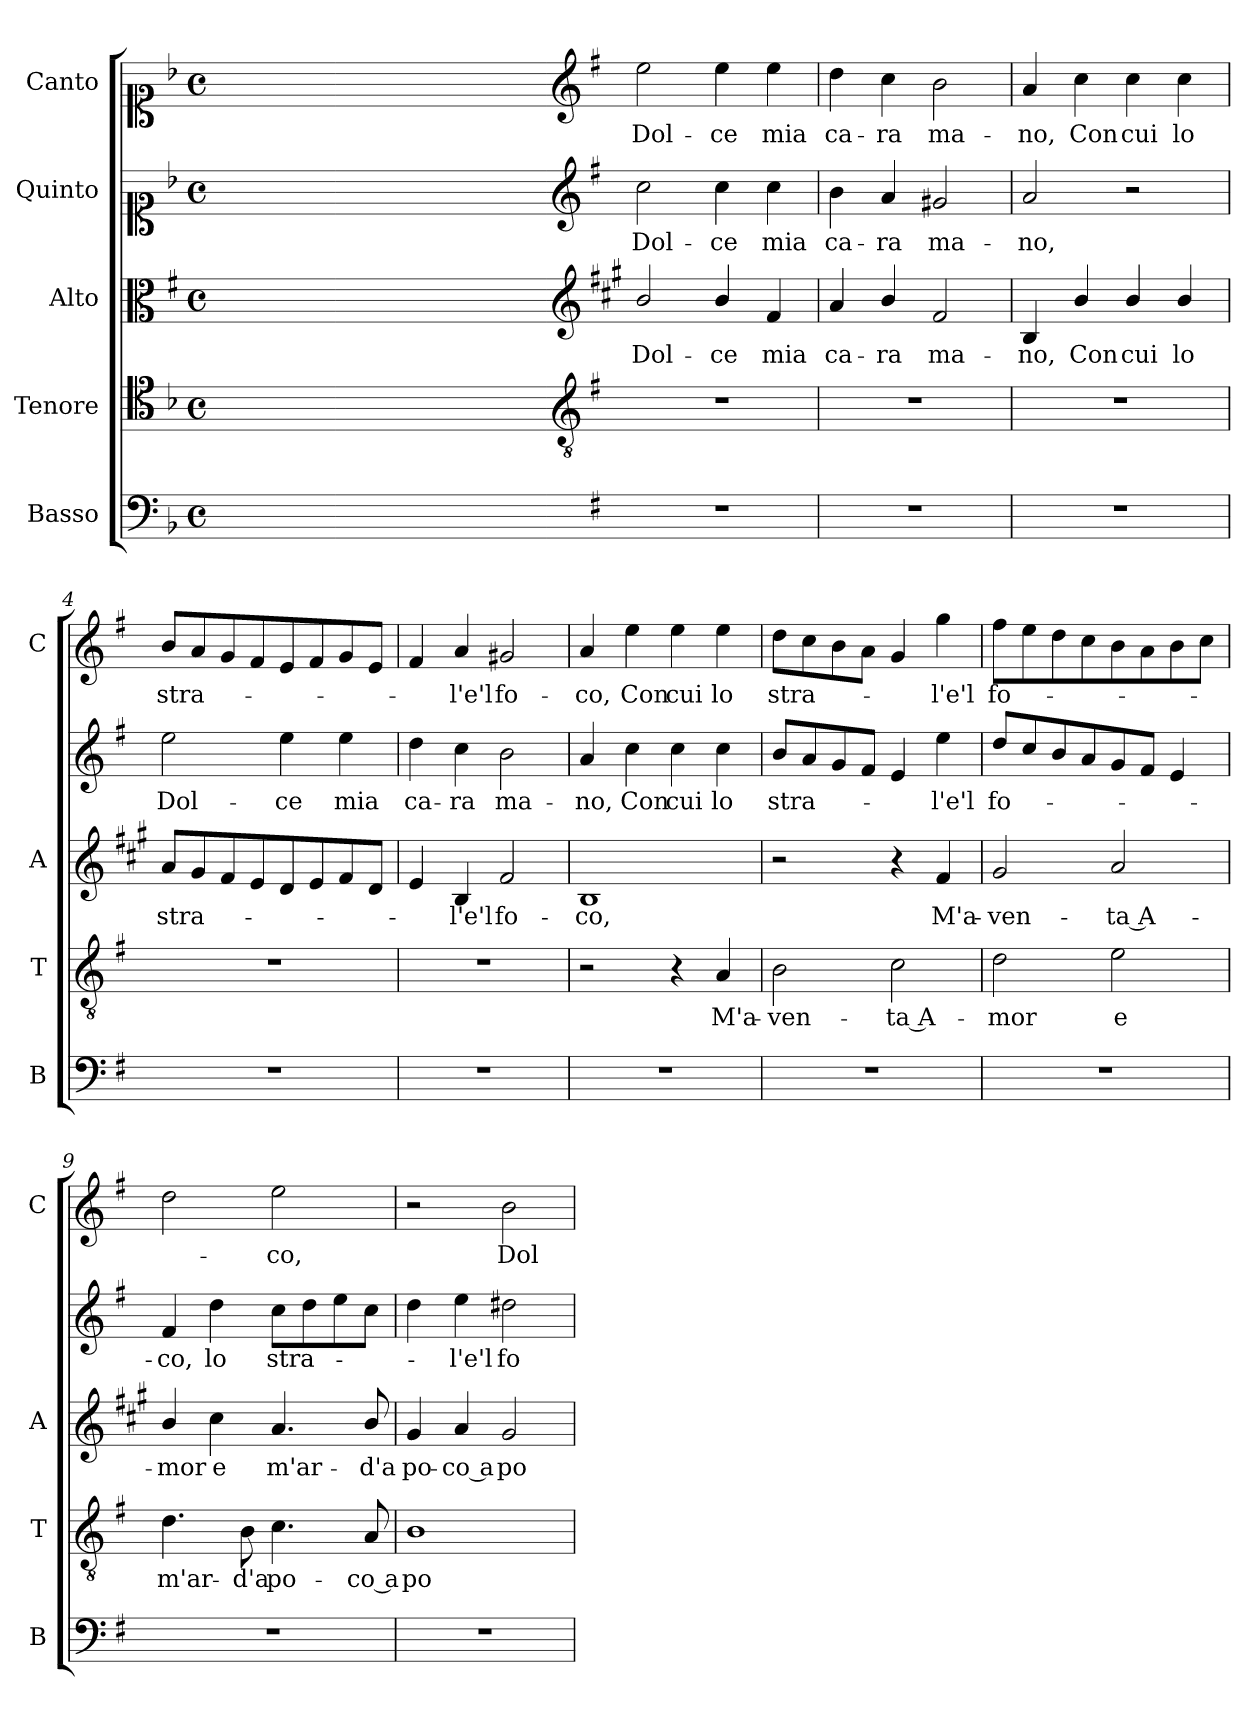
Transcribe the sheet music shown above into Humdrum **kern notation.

**kern	**kern	**text	**kern	**text	**kern	**text	**kern	**text
*part5	*part4	*part4	*part3	*part3	*part2	*part2	*part1	*part1
*staff5	*staff4	*staff4	*staff3	*staff3	*staff2	*staff2	*staff1	*staff1
*I"Basso	*I"Tenore	*	*I"Alto	*	*I"Quinto	*	*I"Canto	*
*I'B	*I'T	*	*I'A	*	*	*	*I'C	*
*clefF4	*clefC4	*	*clefC3	*	*clefC1	*	*clefC1	*
*	*	*	*ITrd1c2	*	*	*	*	*
*k[b-]	*k[b-]	*	*k[b-]	*	*k[b-]	*	*k[b-]	*
*F:	*F:	*	*F:	*	*F:	*	*F:	*
*M4/4	*M4/4	*	*M4/4	*	*M4/4	*	*M4/4	*
*met(c)	*met(c)	*	*met(c)	*	*met(c)	*	*met(c)	*
=	=	=	=	=	=	=	=	=
1ryy	1ryy	.	1ryy	.	1ryy	.	1ryy	.
=1X-	=1X-	=1X-	=1X-	=1X-	=1X-	=1X-	=1X-	=1X-
4ryy	4ryy	.	4ryy	.	4ryy	.	4ryy	.
4ryy	4ryy	.	4ryy	.	4ryy	.	4ryy	.
4ryy	4ryy	.	4ryy	.	4ryy	.	4ryy	.
4ryy	4ryy	.	4ryy	.	4ryy	.	4ryy	.
=1-	=1-	=1-	=1-	=1-	=1-	=1-	=1-	=1-
*	*clefGv2	*	*clefG2	*	*clefG2	*	*clefG2	*
*k[f#]	*k[f#]	*	*k[f#]	*	*k[f#]	*	*k[f#]	*
*G:	*G:	*	*G:	*	*G:	*	*G:	*
!	!	!	!	!LO:LY:b	!	!LO:LY:b	!	!LO:LY:b
1r	1r	.	2a/	Dol-	2cc\	Dol-	2ee\	Dol-
!	!	!	!	!LO:LY:b	!	!LO:LY:b	!	!LO:LY:b
.	.	.	4a/	-ce	4cc\	-ce	4ee\	-ce
!	!	!	!	!LO:LY:b	!	!LO:LY:b	!	!LO:LY:b
.	.	.	4e/	mia	4cc\	mia	4ee\	mia
=2	=2	=2	=2	=2	=2	=2	=2	=2
!	!	!	!	!LO:LY:b	!	!LO:LY:b	!	!LO:LY:b
1r	1r	.	4g/	ca-	4b\	ca-	4dd\	ca-
!	!	!	!	!LO:LY:b	!	!LO:LY:b	!	!LO:LY:b
.	.	.	4a/	-ra	4a/	-ra	4cc\	-ra
!	!	!	!	!LO:LY:b	!	!LO:LY:b	!	!LO:LY:b
.	.	.	2e/	ma-	2g#X/	ma-	2b\	ma-
=3	=3	=3	=3	=3	=3	=3	=3	=3
!	!	!	!	!LO:LY:b	!	!LO:LY:b	!	!LO:LY:b
1r	1r	.	4A/	-no,	2a/	-no,	4a/	-no,
!	!	!	!	!LO:LY:b	!	!	!	!LO:LY:b
.	.	.	4a/	Con	.	.	4cc\	Con
!	!	!	!	!LO:LY:b	!	!	!	!LO:LY:b
.	.	.	4a/	cui	2r	.	4cc\	cui
!	!	!	!	!LO:LY:b	!	!	!	!LO:LY:b
.	.	.	4a/	lo	.	.	4cc\	lo
=4	=4	=4	=4	=4	=4	=4	=4	=4
!	!	!	!	!LO:LY:b	!	!LO:LY:b	!	!LO:LY:b
1r	1r	.	8g/L	stra-	2ee\	Dol-	8b/L	stra-
.	.	.	8f#/	.	.	.	8a/	.
.	.	.	8e/	.	.	.	8g/	.
.	.	.	8d/	.	.	.	8f#/	.
!	!	!	!	!	!	!LO:LY:b	!	!
.	.	.	8c/	.	4ee\	-ce	8e/	.
.	.	.	8d/	.	.	.	8f#/	.
!	!	!	!	!	!	!LO:LY:b	!	!
.	.	.	8e/	.	4ee\	mia	8g/	.
.	.	.	8c/J	.	.	.	8e/J	.
=5	=5	=5	=5	=5	=5	=5	=5	=5
!	!	!	!	!	!	!LO:LY:b	!	!
1r	1r	.	4d/	.	4dd\	ca-	4f#/	.
!	!	!	!	!LO:LY:b	!	!LO:LY:b	!	!LO:LY:b
.	.	.	4A/	-l'e'l	4cc\	-ra	4a/	-l'e'l
!	!	!	!	!LO:LY:b	!	!LO:LY:b	!	!LO:LY:b
.	.	.	2e/	fo-	2b\	ma-	2g#X/	fo-
=6	=6	=6	=6	=6	=6	=6	=6	=6
!	!	!	!	!LO:LY:b	!	!LO:LY:b	!	!LO:LY:b
1r	2r	.	1A	-co,	4a/	-no,	4a/	-co,
!	!	!	!	!	!	!LO:LY:b	!	!LO:LY:b
.	.	.	.	.	4cc\	Con	4ee\	Con
!	!	!	!	!	!	!LO:LY:b	!	!LO:LY:b
.	4r	.	.	.	4cc\	cui	4ee\	cui
!	!	!LO:LY:b	!	!	!	!LO:LY:b	!	!LO:LY:b
.	4A/	M'a-	.	.	4cc\	lo	4ee\	lo
!!LO:LB:g=z
=7	=7	=7	=7	=7	=7	=7	=7	=7
!	!	!LO:LY:b	!	!	!	!LO:LY:b	!	!LO:LY:b
1r	2B\	-ven-	2r	.	8b/L	stra-	8dd\L	stra-
.	.	.	.	.	8a/	.	8cc\	.
.	.	.	.	.	8g/	.	8b\	.
.	.	.	.	.	8f#/J	.	8a\J	.
!	!	!LO:LY:b	!	!	!	!	!	!
.	2c\	-ta A-	4r	.	4e/	.	4g/	.
!	!	!	!	!LO:LY:b	!	!LO:LY:b	!	!LO:LY:b
.	.	.	4e/	M'a-	4ee\	-l'e'l	4gg\	-l'e'l
=8	=8	=8	=8	=8	=8	=8	=8	=8
!	!	!LO:LY:b	!	!LO:LY:b	!	!LO:LY:b	!	!LO:LY:b
1r	2d\	-mor	2f#/	-ven-	8dd/L	fo-	8ff#\L	fo-
.	.	.	.	.	8cc/	.	8ee\	.
.	.	.	.	.	8b/	.	8dd\	.
.	.	.	.	.	8a/	.	8cc\	.
!	!	!LO:LY:b	!	!LO:LY:b	!	!	!	!
.	2e\	e	2g/	-ta A-	8g/	.	8b\	.
.	.	.	.	.	8f#/J	.	8a\	.
.	.	.	.	.	4e/	.	8b\	.
.	.	.	.	.	.	.	8cc\J	.
=9	=9	=9	=9	=9	=9	=9	=9	=9
!	!	!LO:LY:b	!	!LO:LY:b	!	!LO:LY:b	!	!
1r	4.d\	m'ar-	4a/	-mor	4f#/	-co,	2dd\	.
!	!	!	!	!LO:LY:b	!	!LO:LY:b	!	!
.	.	.	4b\	e	4dd\	lo	.	.
!	!	!LO:LY:b	!	!	!	!	!	!
.	8B\	-d'a	.	.	.	.	.	.
!	!	!LO:LY:b	!	!LO:LY:b	!	!LO:LY:b	!	!LO:LY:b
.	4.c\	po-	4.g/	m'ar-	8cc\L	stra-	2ee\	-co,
.	.	.	.	.	8dd\	.	.	.
.	.	.	.	.	8ee\	.	.	.
!	!	!LO:LY:b	!	!LO:LY:b	!	!	!	!
.	8A/	-co a	8a/	-d'a	8cc\J	.	.	.
=10	=10	=10	=10	=10	=10	=10	=10	=10
!	!	!LO:LY:b	!	!LO:LY:b	!	!	!	!
1r	1B	po-	4f#/	po-	4dd\	.	2r	.
!	!	!	!	!LO:LY:b	!	!LO:LY:b	!	!
.	.	.	4g/	-co a	4ee\	-l'e'l	.	.
!	!	!	!	!LO:LY:b	!	!LO:LY:b	!	!LO:LY:b
.	.	.	2f#/	po-	2dd#X\	fo-	2b\	Dol-
=	=	=	=	=	=	=	=	=
*-	*-	*-	*-	*-	*-	*-	*-	*-
